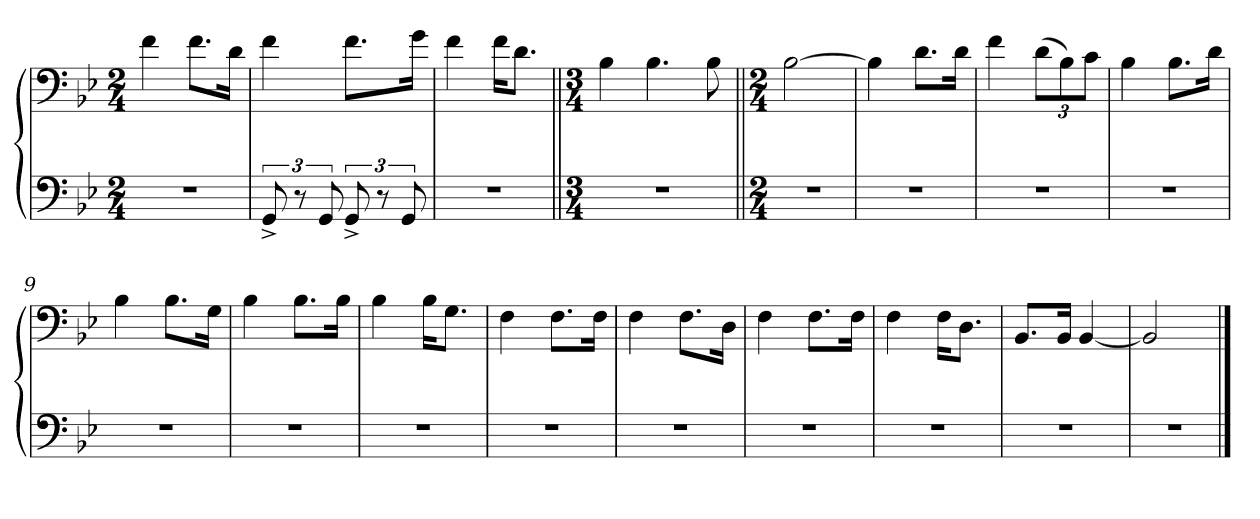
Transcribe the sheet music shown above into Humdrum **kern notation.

**kern	**kern
*part1	*part1
*staff2	*staff1
*clefF4	*clefF4
*k[b-e-]	*k[b-e-]
*M2/4	*M2/4
=1	=1
2r	4f\
.	8.f\L
.	16d\Jk
=2	=2
12GG^/	4f\
12r	.
12GG/	.
12GG^/	8.f\L
12r	.
12GG/	.
.	16g\Jk
=3	=3
2r	4f\
.	16f\KL
.	8.d\J
=4||	=4||
*M3/4	*M3/4
2.r	4B-\
.	4.B-\
.	8B-\
=5||	=5||
*M2/4	*M2/4
2r	[2B-\
=6	=6
2r	4B-\]
.	8.d\L
.	16d\Jk
=7	=7
2r	4f\
.	(12d\L
.	12B-\)
.	12c\J
=8	=8
2r	4B-\
.	8.B-\L
.	16d\Jk
=9	=9
2r	4B-\
.	8.B-\L
.	16G\Jk
=10	=10
2r	4B-\
.	8.B-\L
.	16B-\Jk
=11	=11
2r	4B-\
.	16B-\KL
.	8.G\J
=12	=12
2r	4F\
.	8.F\L
.	16F\Jk
=13	=13
2r	4F\
.	8.F\L
.	16D\Jk
=14	=14
2r	4F\
.	8.F\L
.	16F\Jk
=15	=15
2r	4F\
.	16F\KL
.	8.D\J
=16	=16
2r	8.BB-/L
.	16BB-/Jk
.	[4BB-/
=17	=17
2r	2BB-/]
==	==
*-	*-
